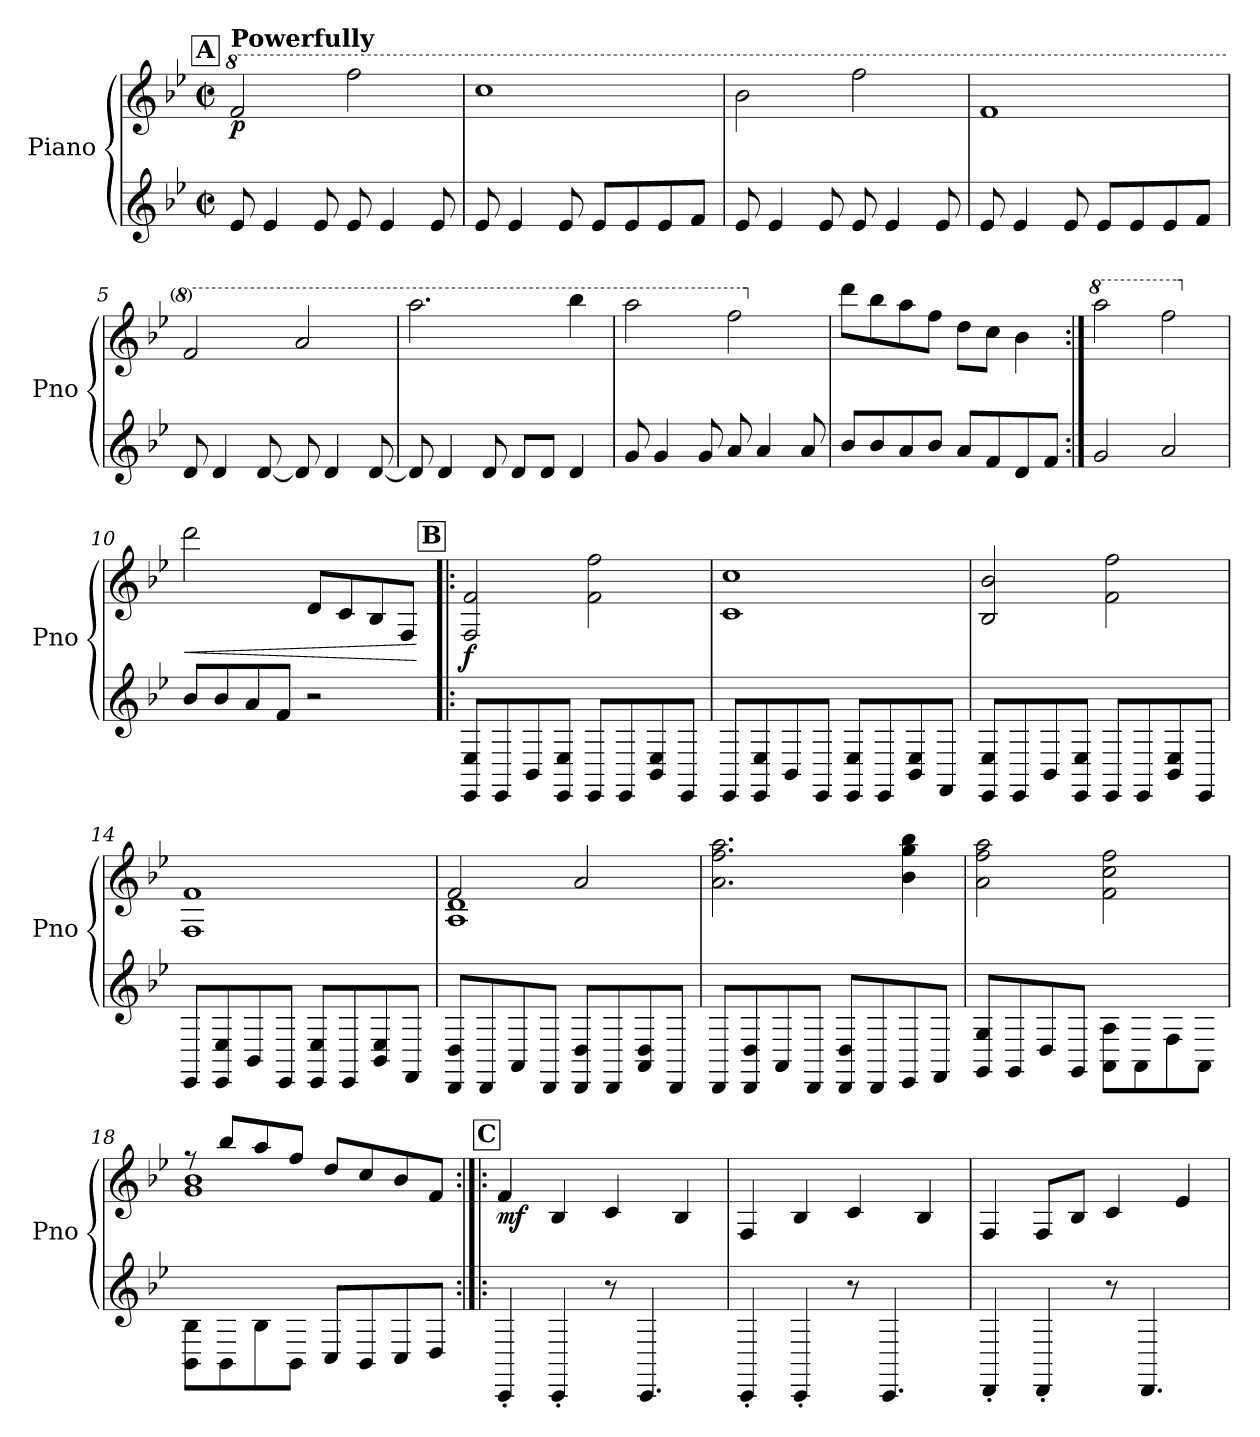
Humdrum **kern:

**kern	**kern	**dynam
*part1	*part1	*part1
*staff2	*staff1	*staff1/2
*I"Piano	*	*
*I'Pno	*	*
*clefG2	*clefG2	*
*k[b-e-]	*k[b-e-]	*
*M2/2	*M2/2	*
*met(c|)	*met(c|)	*
*MM170	*MM170	*
*	*8va	*
!!LO:REH:place=s1:a:B:fs=14:t=A
=1	=1	=1
!	!LO:TX:a:B:t=Powerfully	!
!	!	!LO:DY:b
8e-/	2ff/	p
4e-/	.	.
8e-/	.	.
8e-/	2fff\	.
4e-/	.	.
8e-/	.	.
=2	=2	=2
8e-/	1ccc	.
4e-/	.	.
8e-/	.	.
8e-/L	.	.
8e-/	.	.
8e-/	.	.
8f/J	.	.
=3	=3	=3
8e-/	2bb-\	.
4e-/	.	.
8e-/	.	.
8e-/	2fff\	.
4e-/	.	.
8e-/	.	.
!!LO:LB:g=z
=4	=4	=4
8e-/	1ff	.
4e-/	.	.
8e-/	.	.
8e-/L	.	.
8e-/	.	.
8e-/	.	.
8f/J	.	.
=5	=5	=5
8d/	2ff/	.
4d/	.	.
[8d/	.	.
8d/]	2aa/	.
4d/	.	.
[8d/	.	.
=6	=6	=6
8d/]	2.aaa\	.
4d/	.	.
8d/	.	.
8d/L	.	.
8d/J	.	.
4d/	4bbb-\	.
!!LO:LB:g=z
=7	=7	=7
8g/	2aaa\	.
4g/	.	.
8g/	.	.
8a/	2fff\	.
4a/	.	.
8a/	.	.
=8	=8	=8
*	*X8va	*
8b-/L	8ddd\L	.
8b-/	8bb-\	.
8a/	8aa\	.
8b-/J	8ff\J	.
8a/L	8dd\L	.
8f/	8cc\J	.
8d/	4b-\	.
8f/J	.	.
=9:|!	=9:|!	=9:|!
*	*8va	*
2g/	2aaa\	.
2a/	2fff\	.
=10	=10	=10
*	*X8va	*
!	!	!LO:HP:b
8b-/L	2ddd\	<
8b-/	.	.
8a/	.	.
8f/J	.	.
2r	8d/L	.
.	8c/	.
.	8B-/	.
.	8F/J	.
.	.	[
!!LO:LB:g=z
!!LO:REH:place=s1:a:B:fs=14:t=B
=11!|:	=11!|:	=11!|:
!	!	!LO:DY:b
8EE-/ 8E-/L	2F/ 2f/	f
8EE-/	.	.
8BB-/	.	.
8EE-/ 8E-/J	.	.
8EE-/L	2f\ 2ff\	.
8EE-/	.	.
8BB-/ 8E-/	.	.
8EE-/J	.	.
=12	=12	=12
8EE-/L	1c 1cc	.
8EE-/ 8E-/	.	.
8BB-/	.	.
8EE-/J	.	.
8EE-/ 8E-/L	.	.
8EE-/	.	.
8BB-/ 8E-/	.	.
8FF/J	.	.
=13	=13	=13
8EE-/ 8E-/L	2B-/ 2b-/	.
8EE-/	.	.
8BB-/	.	.
8EE-/ 8E-/J	.	.
8EE-/L	2f\ 2ff\	.
8EE-/	.	.
8BB-/ 8E-/	.	.
8EE-/J	.	.
!!LO:LB:g=z
=14	=14	=14
8EE-/L	1F 1f	.
8EE-/ 8E-/	.	.
8BB-/	.	.
8EE-/J	.	.
8EE-/ 8E-/L	.	.
8EE-/	.	.
8BB-/ 8E-/	.	.
8FF/J	.	.
=15	=15	=15
*	*^	*
8DD/ 8D/L	2f/	1A 1d	.
8DD/	.	.	.
8AA/	.	.	.
8DD/J	.	.	.
8DD/ 8D/L	2a/	.	.
8DD/	.	.	.
8AA/ 8D/	.	.	.
8DD/J	.	.	.
*	*v	*v	*
=16	=16	=16
8DD/L	2.a\ 2.ff\ 2.aa\	.
8DD/ 8D/	.	.
8AA/	.	.
8DD/J	.	.
8DD/ 8D/L	.	.
8DD/	.	.
8EE-/	4b-\ 4gg\ 4bb-\	.
8FF/J	.	.
!!LO:PB:g=z
=17	=17	=17
8GG/ 8G/L	2a\ 2ff\ 2aa\	.
8GG/	.	.
8D/	.	.
8GG/J	.	.
8AA\ 8A\L	2f\ 2cc\ 2ff\	.
8AA\	.	.
8F\	.	.
8AA\J	.	.
=18	=18	=18
*	*^	*
8BB-\ 8B-\L	8rff	1g 1b-	.
8BB-\	8bb-/L	.	.
8B-\	8aa/	.	.
8BB-\J	8ff/J	.	.
8C/L	8dd/L	.	.
8BB-/	8cc/	.	.
8C/	8b-/	.	.
8D/J	8f/J	.	.
*	*v	*v	*
!!LO:REH:place=s1:a:B:fs=14:t=C
=19:|!|:	=19:|!|:	=19:|!|:
!	!	!LO:DY:b
4CC'/	4f/	mf
4CC'/	4B-/	.
8r	4c/	.
4.CC/	.	.
.	4B-/	.
!!LO:LB:g=z
=20	=20	=20
4CC'/	4F/	.
4CC'/	4B-/	.
8r	4c/	.
4.CC/	.	.
.	4B-/	.
=21	=21	=21
4DD'/	4F/	.
4DD'/	8F/L	.
.	8B-/J	.
8r	4c/	.
4.DD/	.	.
.	4e-/	.
=	=	=
*-	*-	*-
